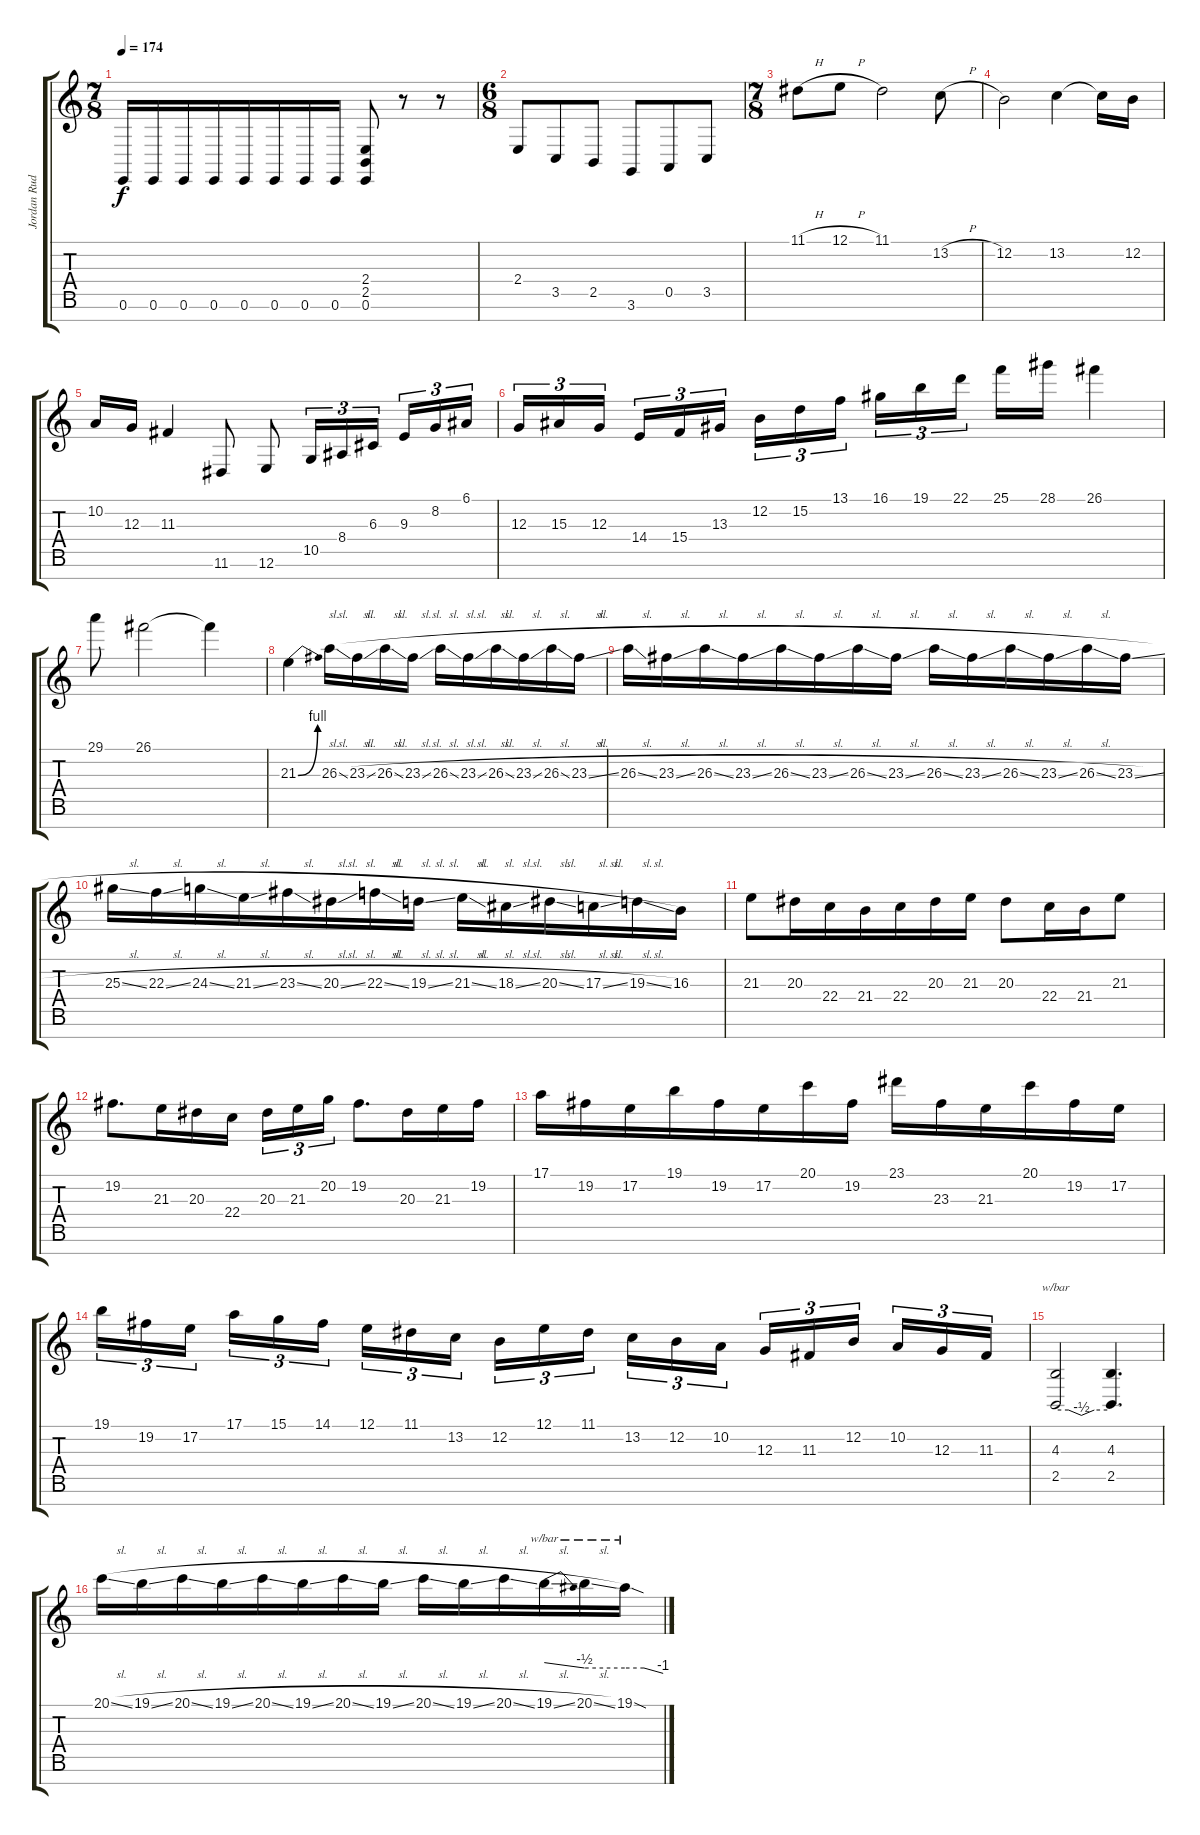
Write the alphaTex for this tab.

\track ("Jordan Rudess Synth" "Jordan Rud") {instrument lead2sawtooth}
\staff {score tabs}
\tuning (E4 B3 G3 D3 A2 E2 B1) {hide}
\ts (7 8)
\tempo 174
\clef g2
\ks c
0.6.16{dy f} 0.6.16 0.6.16 0.6.16 0.6.16 0.6.16 0.6.16 0.6.16 (2.4 2.5 0.6).8 r.8 r.8 |
\ts (6 8)
2.4.8 3.5.8 2.5.8 3.6.8 0.5.8 3.5.8 |
\ts (7 8)
11.1{h}.8 12.1{h}.8 11.1.2 13.2{h}.8 |
12.2.2 13.2.4 13.2{t}.16 12.2.16 |
10.2.16 12.3.16 11.3.4 11.6.8 12.6.8 10.5.16{tu (3 2)} 8.4.16{tu (3 2)} 6.3.16{tu (3 2)} 9.3.16{tu (3 2)} 8.2.16{tu (3 2)} 6.1.16{tu (3 2)} |
12.3.16{tu (3 2)} 15.3.16{tu (3 2)} 12.3.16{tu (3 2)} 14.4.16{tu (3 2)} 15.4.16{tu (3 2)} 13.3.16{tu (3 2)} 12.2.16{tu (3 2)} 15.2.16{tu (3 2)} 13.1.16{tu (3 2)} 16.1.16{tu (3 2)} 19.1.16{tu (3 2)} 22.1.16{tu (3 2)} 25.1.16 28.1.16 26.1.4 |
29.1.8 26.1.2 26.1{t}.4 |
21.3{be (bend 0 0 60 4)}.4 26.3{sl}.16 23.3{sl}.16 26.3{sl}.16 23.3{sl}.16 26.3{sl}.16 23.3{sl}.16 26.3{sl}.16 23.3{sl}.16 26.3{sl}.16 23.3{sl}.16 |
26.3{sl}.16 23.3{sl}.16 26.3{sl}.16 23.3{sl}.16 26.3{sl}.16 23.3{sl}.16 26.3{sl}.16 23.3{sl}.16 26.3{sl}.16 23.3{sl}.16 26.3{sl}.16 23.3{sl}.16 26.3{sl}.16 23.3{sl}.16 |
25.3{sl}.16 22.3{sl}.16 24.3{sl}.16 21.3{sl}.16 23.3{sl}.16 20.3{sl}.16 22.3{sl}.16 19.3{sl}.16 21.3{sl}.16 18.3{sl}.16 20.3{sl}.16 17.3{sl}.16 19.3{sl}.16 16.3.16 |
21.3.8 20.3.16 22.4.16 21.4.16 22.4.16 20.3.16 21.3.16 20.3.8 22.4.16 21.4.16 21.3.8 |
19.2.8{d} 21.3.16 20.3.16 22.4.16 20.3.16{tu (3 2)} 21.3.16{tu (3 2)} 20.2.16{tu (3 2)} 19.2.8{d} 20.3.16 21.3.16 19.2.16 |
17.1.16 19.2.16 17.2.16 19.1.16 19.2.16 17.2.16 20.1.16 19.2.16 23.1.16 23.3.16 21.3.16 20.1.16 19.2.16 17.2.16 |
19.1.16{tu (3 2)} 19.2.16{tu (3 2)} 17.2.16{tu (3 2)} 17.1.16{tu (3 2)} 15.1.16{tu (3 2)} 14.1.16{tu (3 2)} 12.1.16{tu (3 2)} 11.1.16{tu (3 2)} 13.2.16{tu (3 2)} 12.2.16{tu (3 2)} 12.1.16{tu (3 2)} 11.1.16{tu (3 2)} 13.2.16{tu (3 2)} 12.2.16{tu (3 2)} 10.2.16{tu (3 2)} 12.3.16{tu (3 2)} 11.3.16{tu (3 2)} 12.2.16{tu (3 2)} 10.2.16{tu (3 2)} 12.3.16{tu (3 2)} 11.3.16{tu (3 2)} |
(4.3 2.5).2{tbe (custom default 0 0 15 0 30 -2 45 0 60 0)} (4.3 2.5).4{d} |
20.1{sl}.16 19.1{sl}.16 20.1{sl}.16 19.1{sl}.16 20.1{sl}.16 19.1{sl}.16 20.1{sl}.16 19.1{sl}.16 20.1{sl}.16 19.1{sl}.16 20.1{sl}.16 19.1{sl}.16{tbe (dive default 0 0 60 -2)} 20.1{sl}.16{tbe (hold default 0 -2 60 -2)} 19.1{sod}.16{tbe (custom default 0 -2 30 -2 60 -4)}
